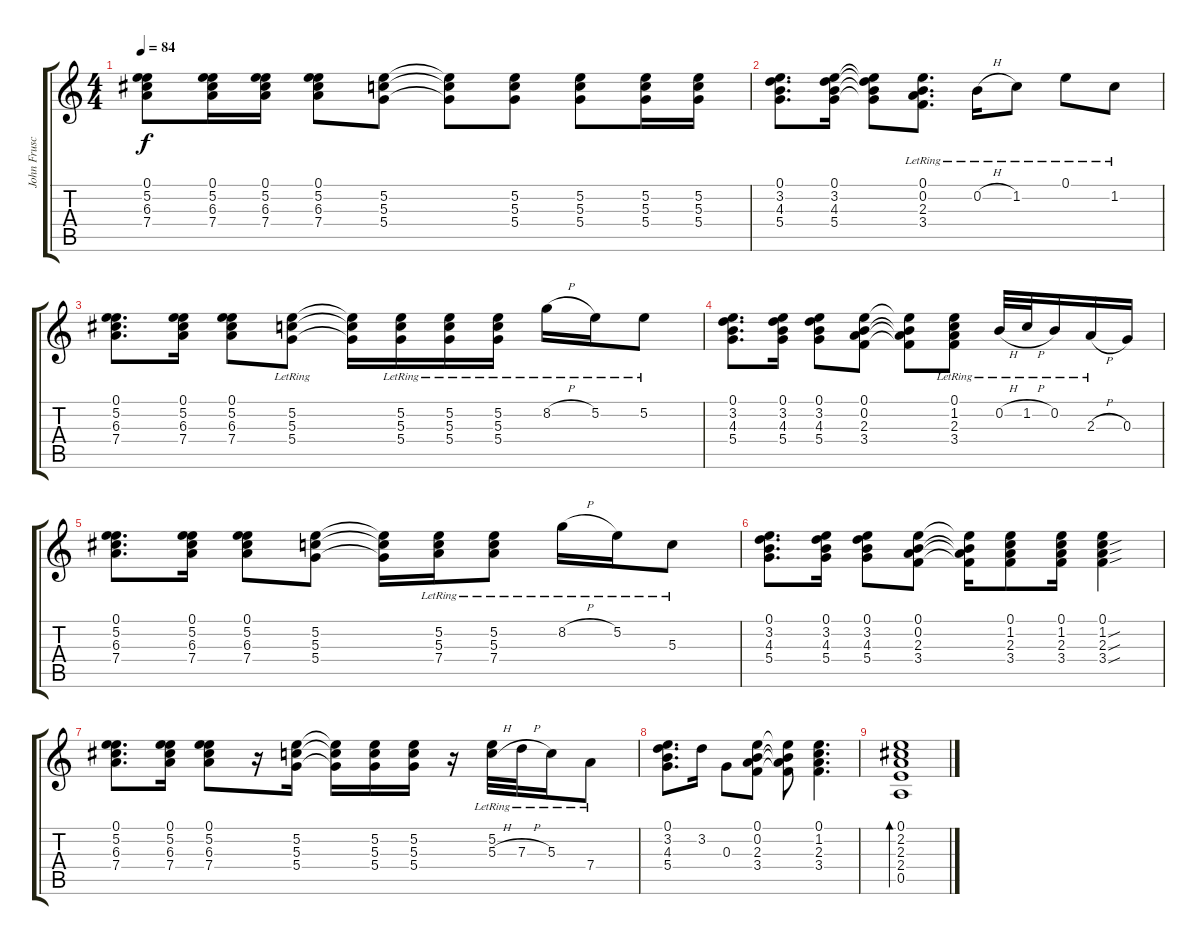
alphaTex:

\track ("John Frusciante" "John Frusc") {instrument electricguitarclean}
\staff {score tabs}
\tuning (E4 B3 G3 D3 A2 E2) {hide}
\ts (4 4)
\tempo 84
\clef g2
\ks c
(0.1 5.2 6.3 7.4).8{dy f} (0.1 5.2 6.3 7.4).16 (0.1 5.2 6.3 7.4).16 (0.1 5.2 6.3 7.4).8 (5.2 5.3 5.4).8 (5.2{t} 5.3{t} 5.4{t}).8 (5.2 5.3 5.4).8 (5.2 5.3 5.4).8 (5.2 5.3 5.4).16 (5.2 5.3 5.4).16 |
(0.1 3.2 4.3 5.4).8{d} (0.1 3.2 4.3 5.4).16 (0.1{t} 3.2{t} 4.3{t} 5.4{t}).8 (0.1{lr} 0.2{lr} 2.3{lr} 3.4{lr}).8{d} 0.2{h lr}.16 1.2{lr}.8 0.1{lr}.8 1.2{lr}.8 |
(0.1 5.2 6.3 7.4).8{d} (0.1 5.2 6.3 7.4).16 (0.1 5.2 6.3 7.4).8 (5.2{lr} 5.3{lr} 5.4{lr}).8 (5.2{t} 5.3{t} 5.4{t}).16 (5.2{lr} 5.3{lr} 5.4{lr}).16 (5.2{lr} 5.3{lr} 5.4{lr}).16 (5.2{lr} 5.3{lr} 5.4{lr}).16 8.2{h lr}.16 5.2{lr}.16 5.2{lr}.8 |
(0.1 3.2 4.3 5.4).8{d} (0.1 3.2 4.3 5.4).16 (0.1 3.2 4.3 5.4).8 (0.1 0.2 2.3 3.4).8 (0.1{t} 0.2{t} 2.3{t} 3.4{t}).8 (0.1{lr} 1.2{lr} 2.3{lr} 3.4{lr}).8 0.2{h lr}.32 1.2{h lr}.32 0.2{lr}.16 2.3{h lr}.16 0.3.16 |
(0.1 5.2 6.3 7.4).8{d} (0.1 5.2 6.3 7.4).16 (0.1 5.2 6.3 7.4).8 (5.2 5.3 5.4).8 (5.2{t} 5.3{t} 5.4{t}).16 (5.2{lr} 5.3{lr} 7.4{lr}).16 (5.2{lr} 5.3{lr} 7.4{lr}).8 8.2{h lr}.16 5.2{lr}.16 5.3{lr}.8 |
(0.1 3.2 4.3 5.4).8{d} (0.1 3.2 4.3 5.4).16 (0.1 3.2 4.3 5.4).8 (0.1 0.2 2.3 3.4).8 (0.1{t} 0.2{t} 2.3{t} 3.4{t}).16 (0.1 1.2 2.3 3.4).8 (0.1 1.2 2.3 3.4).16 (0.1 1.2{sou} 2.3{sou} 3.4{sou}).4 |
(0.1 5.2 6.3 7.4).8{d} (0.1 5.2 6.3 7.4).16 (0.1 5.2 6.3 7.4).8 r.16 (5.2 5.3 5.4).16 (5.2{t} 5.3{t} 5.4{t}).16 (5.2 5.3 5.4).16 (5.2 5.3 5.4).16 r.16 (5.2{lr} 5.3{h lr}).32 7.3{h lr}.32 5.3{lr}.16 7.4{lr}.8 |
(0.1 3.2 4.3 5.4).8{d} 3.2.16 0.3.8 (0.1 0.2 2.3 3.4).8 (0.1{t} 0.2{t} 2.3{t} 3.4{t}).8 (0.1 1.2 2.3 3.4).4{d} |
(0.1 2.2 2.3 2.4 0.5).1{bd 30}
